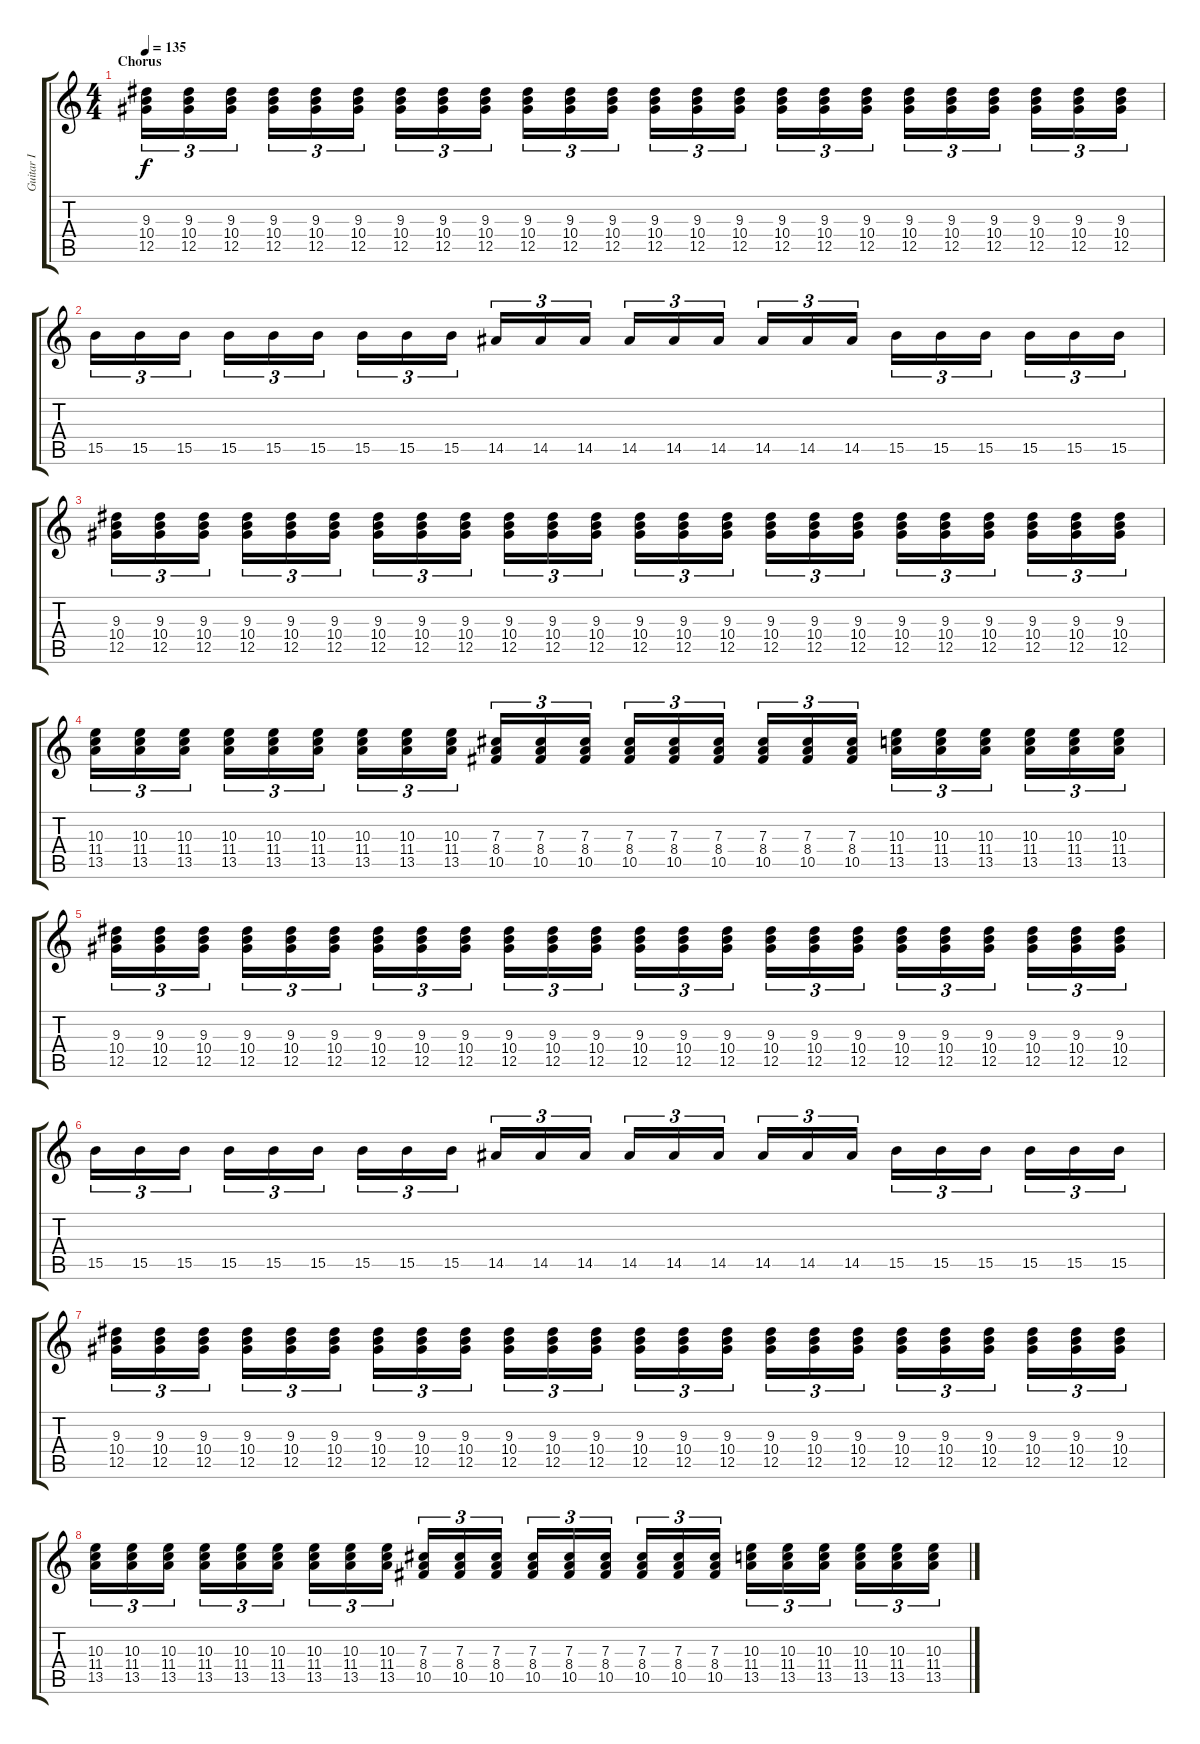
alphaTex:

\track ("Guitar I" "Guitar I") {instrument distortionguitar}
\staff {score tabs}
\tuning (Eb4 Bb3 Gb3 Db3 Ab2 Eb2) {hide}
\ts (4 4)
\section ("" "Chorus")
\tempo 135
\clef g2
\ks c
(9.3 10.4 12.5).16{tu (3 2) dy f volume 13} (9.3 10.4 12.5).16{tu (3 2)} (9.3 10.4 12.5).16{tu (3 2) beam splitsecondary} (9.3 10.4 12.5).16{tu (3 2)} (9.3 10.4 12.5).16{tu (3 2)} (9.3 10.4 12.5).16{tu (3 2)} (9.3 10.4 12.5).16{tu (3 2)} (9.3 10.4 12.5).16{tu (3 2)} (9.3 10.4 12.5).16{tu (3 2) beam splitsecondary} (9.3 10.4 12.5).16{tu (3 2)} (9.3 10.4 12.5).16{tu (3 2)} (9.3 10.4 12.5).16{tu (3 2)} (9.3 10.4 12.5).16{tu (3 2)} (9.3 10.4 12.5).16{tu (3 2)} (9.3 10.4 12.5).16{tu (3 2) beam splitsecondary} (9.3 10.4 12.5).16{tu (3 2)} (9.3 10.4 12.5).16{tu (3 2)} (9.3 10.4 12.5).16{tu (3 2)} (9.3 10.4 12.5).16{tu (3 2)} (9.3 10.4 12.5).16{tu (3 2)} (9.3 10.4 12.5).16{tu (3 2) beam splitsecondary} (9.3 10.4 12.5).16{tu (3 2)} (9.3 10.4 12.5).16{tu (3 2)} (9.3 10.4 12.5).16{tu (3 2)} |
15.5.16{tu (3 2) volume 16} 15.5.16{tu (3 2)} 15.5.16{tu (3 2) beam splitsecondary} 15.5.16{tu (3 2)} 15.5.16{tu (3 2)} 15.5.16{tu (3 2)} 15.5.16{tu (3 2)} 15.5.16{tu (3 2)} 15.5.16{tu (3 2) beam splitsecondary} 14.5.16{tu (3 2)} 14.5.16{tu (3 2)} 14.5.16{tu (3 2)} 14.5.16{tu (3 2)} 14.5.16{tu (3 2)} 14.5.16{tu (3 2) beam splitsecondary} 14.5.16{tu (3 2)} 14.5.16{tu (3 2)} 14.5.16{tu (3 2)} 15.5.16{tu (3 2)} 15.5.16{tu (3 2)} 15.5.16{tu (3 2) beam splitsecondary} 15.5.16{tu (3 2)} 15.5.16{tu (3 2)} 15.5.16{tu (3 2)} |
(9.3 10.4 12.5).16{tu (3 2) volume 13} (9.3 10.4 12.5).16{tu (3 2)} (9.3 10.4 12.5).16{tu (3 2) beam splitsecondary} (9.3 10.4 12.5).16{tu (3 2)} (9.3 10.4 12.5).16{tu (3 2)} (9.3 10.4 12.5).16{tu (3 2)} (9.3 10.4 12.5).16{tu (3 2)} (9.3 10.4 12.5).16{tu (3 2)} (9.3 10.4 12.5).16{tu (3 2) beam splitsecondary} (9.3 10.4 12.5).16{tu (3 2)} (9.3 10.4 12.5).16{tu (3 2)} (9.3 10.4 12.5).16{tu (3 2)} (9.3 10.4 12.5).16{tu (3 2)} (9.3 10.4 12.5).16{tu (3 2)} (9.3 10.4 12.5).16{tu (3 2) beam splitsecondary} (9.3 10.4 12.5).16{tu (3 2)} (9.3 10.4 12.5).16{tu (3 2)} (9.3 10.4 12.5).16{tu (3 2)} (9.3 10.4 12.5).16{tu (3 2)} (9.3 10.4 12.5).16{tu (3 2)} (9.3 10.4 12.5).16{tu (3 2) beam splitsecondary} (9.3 10.4 12.5).16{tu (3 2)} (9.3 10.4 12.5).16{tu (3 2)} (9.3 10.4 12.5).16{tu (3 2)} |
(10.3 11.4 13.5).16{tu (3 2)} (10.3 11.4 13.5).16{tu (3 2)} (10.3 11.4 13.5).16{tu (3 2) beam splitsecondary} (10.3 11.4 13.5).16{tu (3 2)} (10.3 11.4 13.5).16{tu (3 2)} (10.3 11.4 13.5).16{tu (3 2)} (10.3 11.4 13.5).16{tu (3 2)} (10.3 11.4 13.5).16{tu (3 2)} (10.3 11.4 13.5).16{tu (3 2) beam splitsecondary} (7.3 8.4 10.5).16{tu (3 2)} (7.3 8.4 10.5).16{tu (3 2)} (7.3 8.4 10.5).16{tu (3 2)} (7.3 8.4 10.5).16{tu (3 2)} (7.3 8.4 10.5).16{tu (3 2)} (7.3 8.4 10.5).16{tu (3 2) beam splitsecondary} (7.3 8.4 10.5).16{tu (3 2)} (7.3 8.4 10.5).16{tu (3 2)} (7.3 8.4 10.5).16{tu (3 2)} (10.3 11.4 13.5).16{tu (3 2)} (10.3 11.4 13.5).16{tu (3 2)} (10.3 11.4 13.5).16{tu (3 2) beam splitsecondary} (10.3 11.4 13.5).16{tu (3 2)} (10.3 11.4 13.5).16{tu (3 2)} (10.3 11.4 13.5).16{tu (3 2)} |
(9.3 10.4 12.5).16{tu (3 2) volume 13} (9.3 10.4 12.5).16{tu (3 2)} (9.3 10.4 12.5).16{tu (3 2) beam splitsecondary} (9.3 10.4 12.5).16{tu (3 2)} (9.3 10.4 12.5).16{tu (3 2)} (9.3 10.4 12.5).16{tu (3 2)} (9.3 10.4 12.5).16{tu (3 2)} (9.3 10.4 12.5).16{tu (3 2)} (9.3 10.4 12.5).16{tu (3 2) beam splitsecondary} (9.3 10.4 12.5).16{tu (3 2)} (9.3 10.4 12.5).16{tu (3 2)} (9.3 10.4 12.5).16{tu (3 2)} (9.3 10.4 12.5).16{tu (3 2)} (9.3 10.4 12.5).16{tu (3 2)} (9.3 10.4 12.5).16{tu (3 2) beam splitsecondary} (9.3 10.4 12.5).16{tu (3 2)} (9.3 10.4 12.5).16{tu (3 2)} (9.3 10.4 12.5).16{tu (3 2)} (9.3 10.4 12.5).16{tu (3 2)} (9.3 10.4 12.5).16{tu (3 2)} (9.3 10.4 12.5).16{tu (3 2) beam splitsecondary} (9.3 10.4 12.5).16{tu (3 2)} (9.3 10.4 12.5).16{tu (3 2)} (9.3 10.4 12.5).16{tu (3 2)} |
15.5.16{tu (3 2) volume 16} 15.5.16{tu (3 2)} 15.5.16{tu (3 2) beam splitsecondary} 15.5.16{tu (3 2)} 15.5.16{tu (3 2)} 15.5.16{tu (3 2)} 15.5.16{tu (3 2)} 15.5.16{tu (3 2)} 15.5.16{tu (3 2) beam splitsecondary} 14.5.16{tu (3 2)} 14.5.16{tu (3 2)} 14.5.16{tu (3 2)} 14.5.16{tu (3 2)} 14.5.16{tu (3 2)} 14.5.16{tu (3 2) beam splitsecondary} 14.5.16{tu (3 2)} 14.5.16{tu (3 2)} 14.5.16{tu (3 2)} 15.5.16{tu (3 2)} 15.5.16{tu (3 2)} 15.5.16{tu (3 2) beam splitsecondary} 15.5.16{tu (3 2)} 15.5.16{tu (3 2)} 15.5.16{tu (3 2)} |
(9.3 10.4 12.5).16{tu (3 2) volume 13} (9.3 10.4 12.5).16{tu (3 2)} (9.3 10.4 12.5).16{tu (3 2) beam splitsecondary} (9.3 10.4 12.5).16{tu (3 2)} (9.3 10.4 12.5).16{tu (3 2)} (9.3 10.4 12.5).16{tu (3 2)} (9.3 10.4 12.5).16{tu (3 2)} (9.3 10.4 12.5).16{tu (3 2)} (9.3 10.4 12.5).16{tu (3 2) beam splitsecondary} (9.3 10.4 12.5).16{tu (3 2)} (9.3 10.4 12.5).16{tu (3 2)} (9.3 10.4 12.5).16{tu (3 2)} (9.3 10.4 12.5).16{tu (3 2)} (9.3 10.4 12.5).16{tu (3 2)} (9.3 10.4 12.5).16{tu (3 2) beam splitsecondary} (9.3 10.4 12.5).16{tu (3 2)} (9.3 10.4 12.5).16{tu (3 2)} (9.3 10.4 12.5).16{tu (3 2)} (9.3 10.4 12.5).16{tu (3 2)} (9.3 10.4 12.5).16{tu (3 2)} (9.3 10.4 12.5).16{tu (3 2) beam splitsecondary} (9.3 10.4 12.5).16{tu (3 2)} (9.3 10.4 12.5).16{tu (3 2)} (9.3 10.4 12.5).16{tu (3 2)} |
(10.3 11.4 13.5).16{tu (3 2)} (10.3 11.4 13.5).16{tu (3 2)} (10.3 11.4 13.5).16{tu (3 2) beam splitsecondary} (10.3 11.4 13.5).16{tu (3 2)} (10.3 11.4 13.5).16{tu (3 2)} (10.3 11.4 13.5).16{tu (3 2)} (10.3 11.4 13.5).16{tu (3 2)} (10.3 11.4 13.5).16{tu (3 2)} (10.3 11.4 13.5).16{tu (3 2) beam splitsecondary} (7.3 8.4 10.5).16{tu (3 2)} (7.3 8.4 10.5).16{tu (3 2)} (7.3 8.4 10.5).16{tu (3 2)} (7.3 8.4 10.5).16{tu (3 2)} (7.3 8.4 10.5).16{tu (3 2)} (7.3 8.4 10.5).16{tu (3 2) beam splitsecondary} (7.3 8.4 10.5).16{tu (3 2)} (7.3 8.4 10.5).16{tu (3 2)} (7.3 8.4 10.5).16{tu (3 2)} (10.3 11.4 13.5).16{tu (3 2)} (10.3 11.4 13.5).16{tu (3 2)} (10.3 11.4 13.5).16{tu (3 2) beam splitsecondary} (10.3 11.4 13.5).16{tu (3 2)} (10.3 11.4 13.5).16{tu (3 2)} (10.3 11.4 13.5).16{tu (3 2)}
